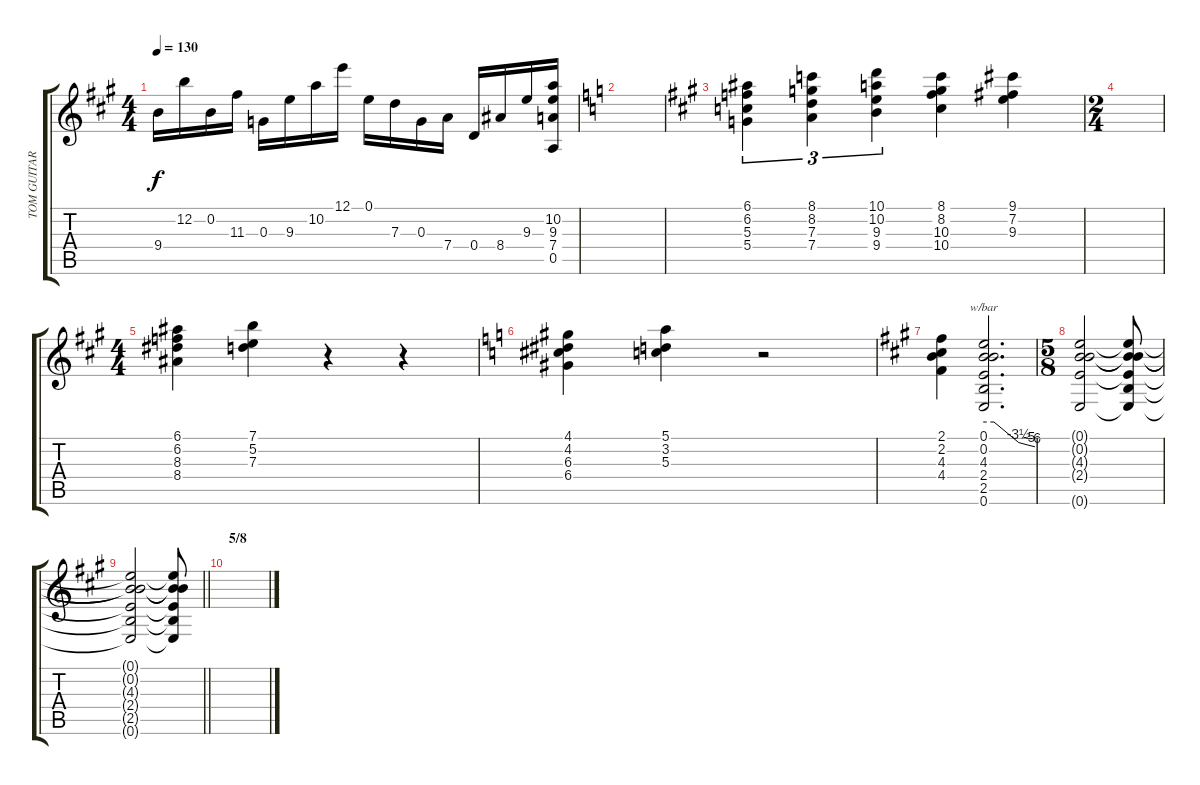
\track ("TOM GUITAR" "TOM GUITAR") {instrument distortionguitar}
\staff {score tabs}
\tuning (E4 B3 G3 D3 A2 E2) {hide}
\ts (4 4)
\tempo 130
\clef g2
\ks a
9.4.16{dy f} 12.2.16 0.2.16 11.3.16 0.3.16 9.3.16 10.2.16 12.1.16 0.1.16 7.3.16 0.3.16 7.4.16 0.4.16 8.4.16 9.3.16 (10.2 9.3 7.4 0.5).16 |
\ks c
|
\ks a
(6.1 6.2 5.3 5.4).4{tu (3 2)} (8.1 8.2 7.3 7.4).4{tu (3 2)} (10.1 10.2 9.3 9.4).4{tu (3 2)} (8.1 8.2 10.3 10.4).4 (9.1 7.2 9.3).4 |
\ts (2 4)
|
\ts (4 4)
(6.1 6.2 8.3 8.4).4 (7.1 5.2 7.3).4 r.4 r.4 |
\ks c
(4.1 4.2 6.3 6.4).4 (5.1 3.2 5.3).4 r.2 |
\ks a
(2.1 2.2 4.3 4.4).4 (0.1 0.2 4.3 2.4 2.5 0.6).2{d tbe (custom default 0 0 12 0 41 -14 53 -20 60 -24)} |
\ts (5 8)
(0.1{t} 0.2{t} 4.3{t} 2.4{t} 0.6{t}).2 (0.1{t} 0.2{t} 4.3{t} 2.4{t} 2.5{t} 0.6{t}).8 |
\barLineRight lightlight
(0.1{t} 0.2{t} 4.3{t} 2.4{t} 2.5{t} 0.6{t}).2 (0.1{t} 0.2{t} 4.3{t} 2.4{t} 2.5{t} 0.6{t}).8 |
\section ("" "5/8")
